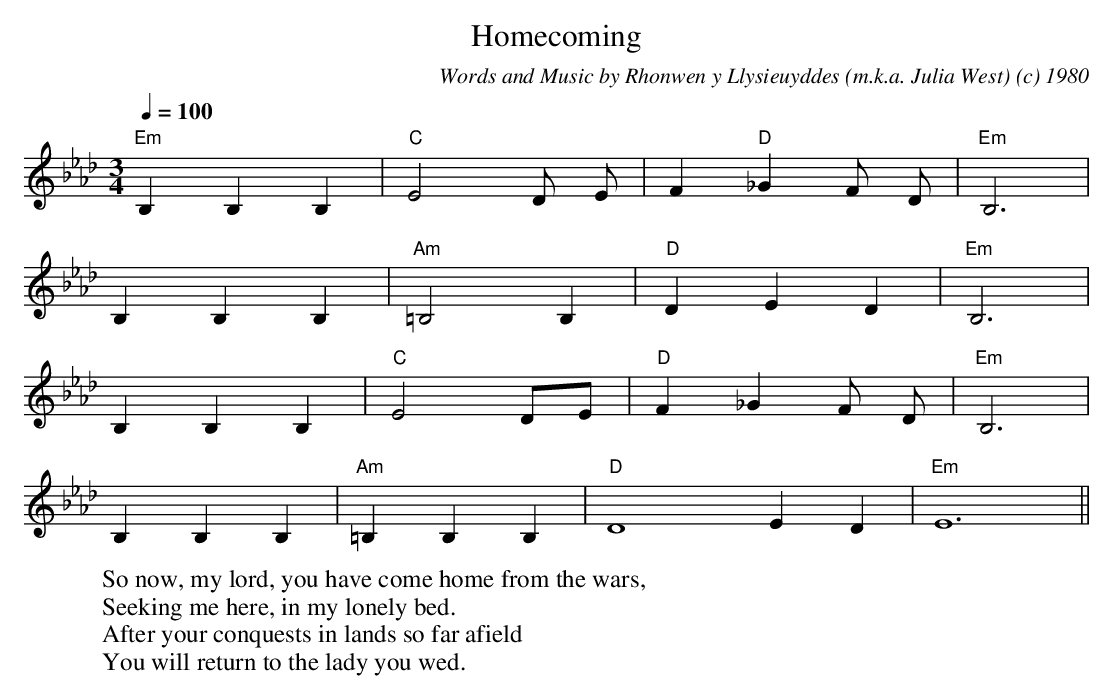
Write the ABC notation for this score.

X:1
T:Homecoming
M:3/4
L:1/4
Q:100
C:Words and Music by Rhonwen y Llysieuyddes (m.k.a. Julia West) (c) 1980
W:So now, my lord, you have come home from the wars,
W:Seeking me here, in my lonely bed.
W:After your conquests in lands so far afield
W:You will return to the lady you wed.
K:Ab
"Em" B, B, B,|"C" E2 D/2 E/2| F "D" _G F/2 D/2| "Em" B,3|
B, B, B,|"Am" =B,2 B,|"D" D E D|"Em"B,3|
B, B, B,|"C" E2 D/2E/2|"D" F _G F/2 D/2|"Em" B,3|
B, B, B,|"Am" =B, B, B,|"D" D4 E D|"Em" E6||
